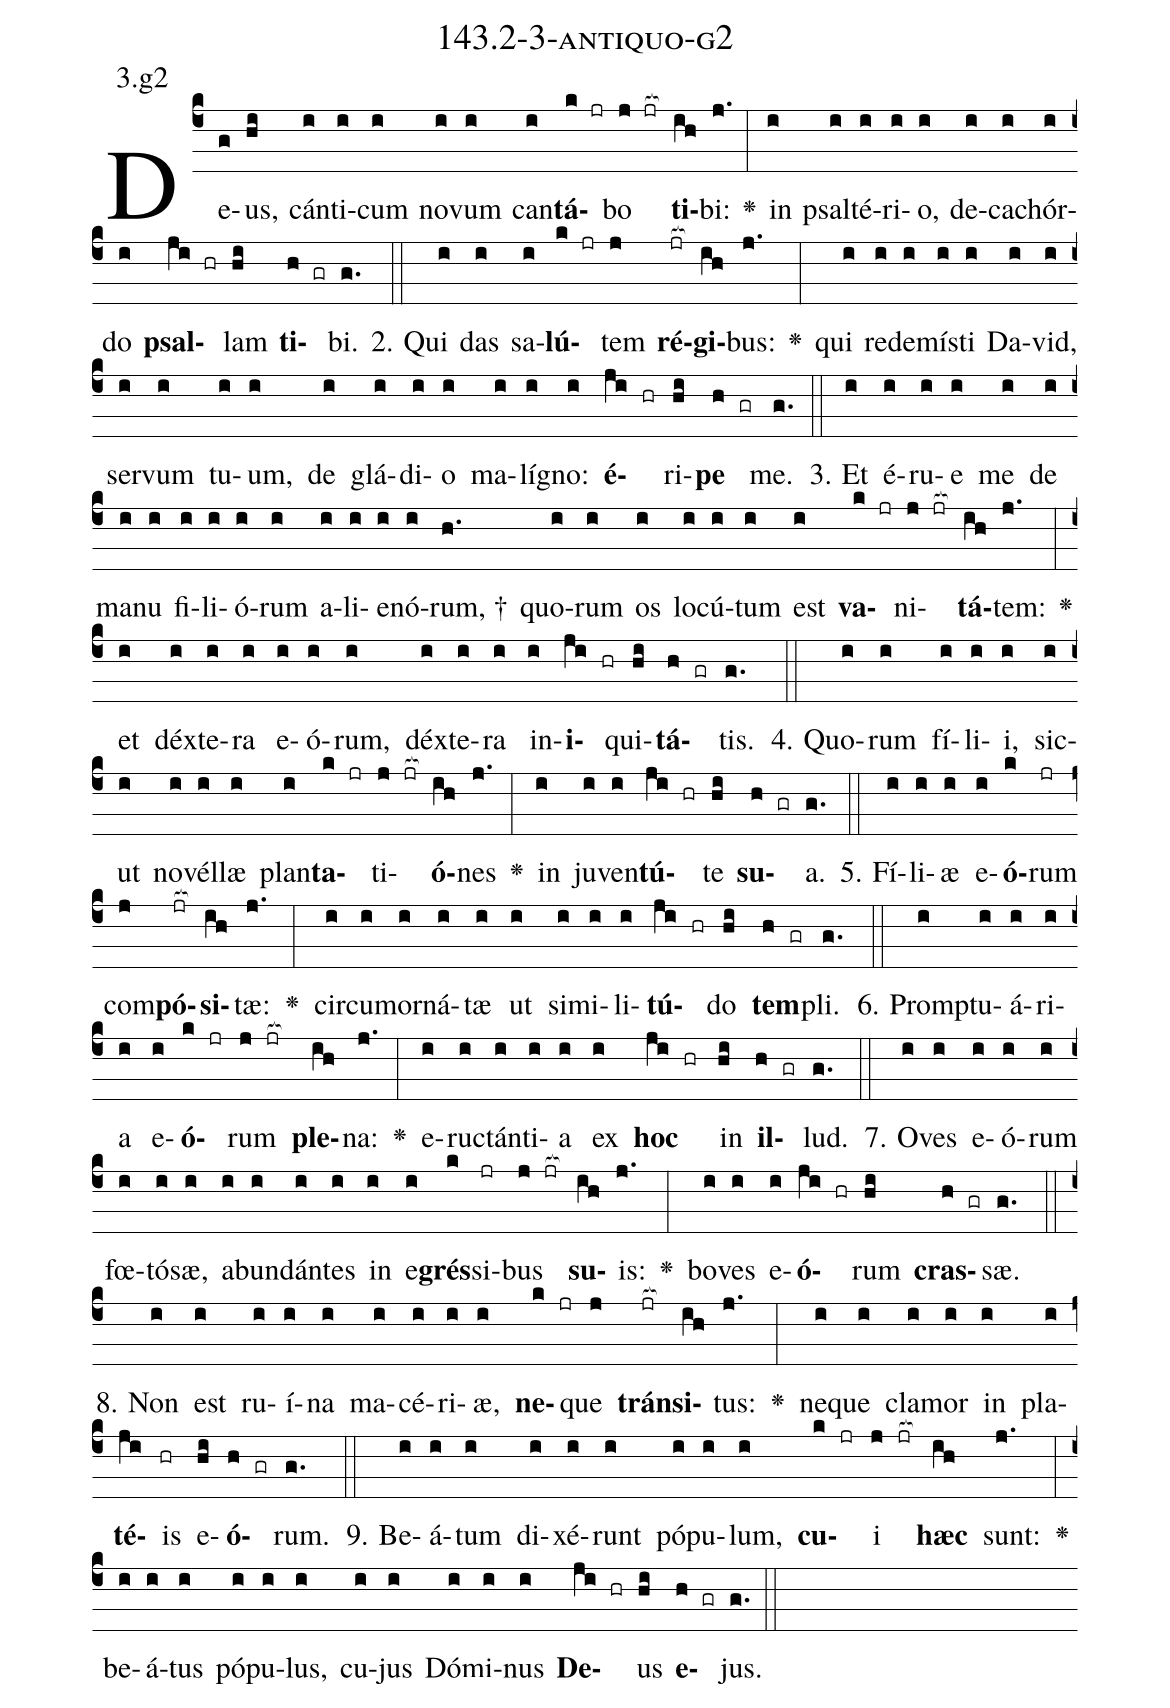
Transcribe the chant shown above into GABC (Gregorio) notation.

name: 143.2-3-antiquo-g2;
annotation: 3.g2;
%%
(c4)De(g)us,(hi) cán(i)ti(i)cum(i) no(i)vum(i) can(i)<b>tá</b>(k jr)bo(j jr[ocb:1{]) <b>ti</b>(ih[ocb:0}])bi:(j.) <v>\greheightstar</v>(:) in(i) psal(i)té(i)ri(i)o,(i) de(i)ca(i)chór(i)do(i) <b>psal</b>(ji hr)lam(hi) <b>ti</b>(h gr)bi.(g.) (::)
2. Qui(i) das(i) sa(i)<b>lú</b>(k jr)tem(j) <b>ré</b>(jr[ocb:1{])<b>gi</b>(ih[ocb:0}])bus:(j.) <v>\greheightstar</v>(:) qui(i) red(i)e(i)mís(i)ti(i) Da(i)vid,(i) ser(i)vum(i) tu(i)um,(i) de(i) glá(i)di(i)o(i) ma(i)lí(i)gno:(i) <b>é</b>(ji hr)ri(hi)<b>pe</b>(h gr) me.(g.) (::)
3. Et(i) é(i)ru(i)e(i) me(i) de(i) ma(i)nu(i) fi(i)li(i)ó(i)rum(i) a(i)li(i)e(i)nó(i)rum, †(h.) quo(i)rum(i) os(i) lo(i)cú(i)tum(i) est(i) <b>va</b>(k jr)ni(j jr[ocb:1{])<b>tá</b>(ih[ocb:0}])tem:(j.) <v>\greheightstar</v>(:) et(i) déx(i)te(i)ra(i) e(i)ó(i)rum,(i) déx(i)te(i)ra(i) in(i)<b>i</b>(ji hr)qui(hi)<b>tá</b>(h gr)tis.(g.) (::)
4. Quo(i)rum(i) fí(i)li(i)i,(i) sic(i)ut(i) no(i)vél(i)læ(i) plan(i)<b>ta</b>(k jr)ti(j jr[ocb:1{])<b>ó</b>(ih[ocb:0}])nes(j.) <v>\greheightstar</v>(:) in(i) ju(i)ven(i)<b>tú</b>(ji hr)te(hi) <b>su</b>(h gr)a.(g.) (::)
5. Fí(i)li(i)æ(i) e(i)<b>ó</b>(k)rum(jr) com(j)<b>pó</b>(jr[ocb:1{])<b>si</b>(ih[ocb:0}])tæ:(j.) <v>\greheightstar</v>(:) cir(i)cum(i)or(i)ná(i)tæ(i) ut(i) si(i)mi(i)li(i)<b>tú</b>(ji hr)do(hi) <b>tem</b>(h gr)pli.(g.) (::)
6. Promp(i)tu(i)á(i)ri(i)a(i) e(i)<b>ó</b>(k jr)rum(j jr[ocb:1{]) <b>ple</b>(ih[ocb:0}])na:(j.) <v>\greheightstar</v>(:) e(i)ruc(i)tán(i)ti(i)a(i) ex(i) <b>hoc</b>(ji hr) in(hi) <b>il</b>(h gr)lud.(g.) (::)
7. O(i)ves(i) e(i)ó(i)rum(i) fœ(i)tó(i)sæ,(i) ab(i)un(i)dán(i)tes(i) in(i) e(i)<b>grés</b>(k)si(jr)bus(j jr[ocb:1{]) <b>su</b>(ih[ocb:0}])is:(j.) <v>\greheightstar</v>(:) bo(i)ves(i) e(i)<b>ó</b>(ji hr)rum(hi) <b>cras</b>(h gr)sæ.(g.) (::)
8. Non(i) est(i) ru(i)í(i)na(i) ma(i)cé(i)ri(i)æ,(i) <b>ne</b>(k jr)que(j) <b>tráns</b>(jr[ocb:1{])<b>i</b>(ih[ocb:0}])tus:(j.) <v>\greheightstar</v>(:) ne(i)que(i) cla(i)mor(i) in(i) pla(i)<b>té</b>(ji)is(hr) e(hi)<b>ó</b>(h gr)rum.(g.) (::)
9. Be(i)á(i)tum(i) di(i)xé(i)runt(i) pó(i)pu(i)lum,(i) <b>cu</b>(k jr)i(j jr[ocb:1{]) <b>hæc</b>(ih[ocb:0}]) sunt:(j.) <v>\greheightstar</v>(:) be(i)á(i)tus(i) pó(i)pu(i)lus,(i) cu(i)jus(i) Dó(i)mi(i)nus(i) <b>De</b>(ji hr)us(hi) <b>e</b>(h gr)jus.(g.) (::)
